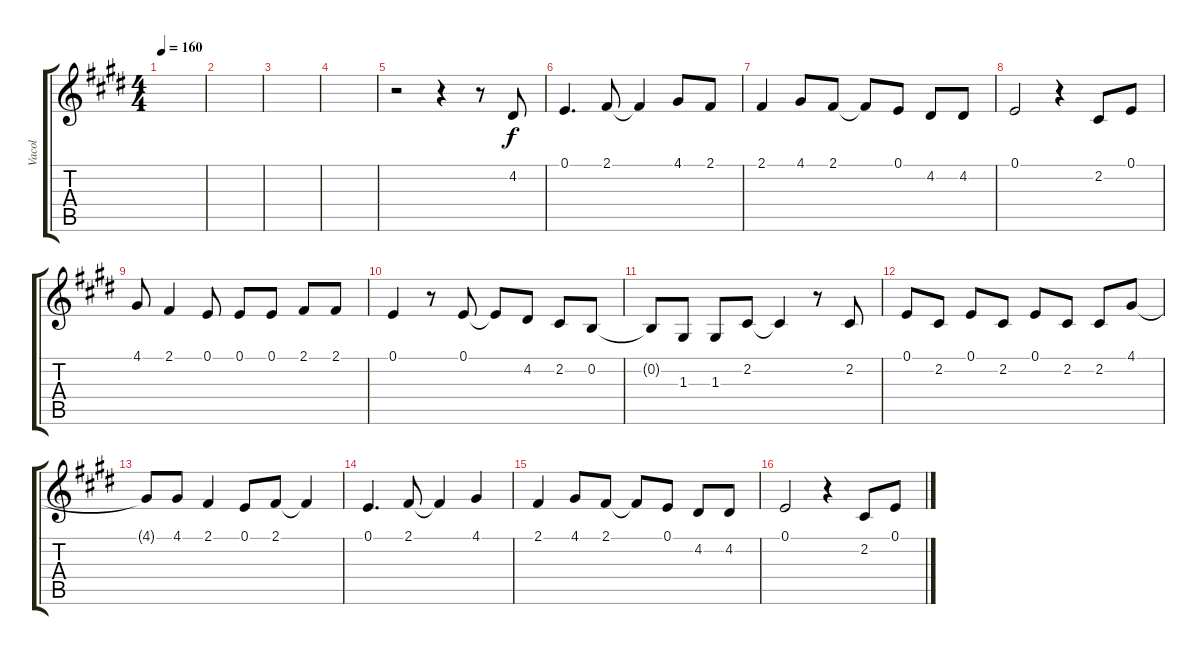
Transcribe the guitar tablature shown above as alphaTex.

\track ("Vacol" "Vacol") {instrument reedorgan}
\staff {score tabs}
\tuning (E4 B3 G3 D3 A2 E2) {hide}
\ts (4 4)
\tempo 160
\clef g2
\ks e
|
|
|
|
r.2 r.4 r.8 4.2.8 |
0.1.4{d} 2.1.8 2.1{t}.4 4.1.8 2.1.8 |
2.1.4 4.1.8 2.1.8 2.1{t}.8 0.1.8 4.2.8 4.2.8 |
0.1.2 r.4 2.2.8 0.1.8 |
4.1.8 2.1.4 0.1.8 0.1.8 0.1.8 2.1.8 2.1.8 |
0.1.4 r.8 0.1.8 0.1{t}.8 4.2.8 2.2.8 0.2.8 |
0.2{t}.8 1.3.8 1.3.8 2.2.8 2.2{t}.4 r.8 2.2.8 |
0.1.8 2.2.8 0.1.8 2.2.8 0.1.8 2.2.8 2.2.8 4.1.8 |
4.1{t}.8 4.1.8 2.1.4 0.1.8 2.1.8 2.1{t}.4 |
0.1.4{d} 2.1.8 2.1{t}.4 4.1.4 |
2.1.4 4.1.8 2.1.8 2.1{t}.8 0.1.8 4.2.8 4.2.8 |
0.1.2 r.4 2.2.8 0.1.8
